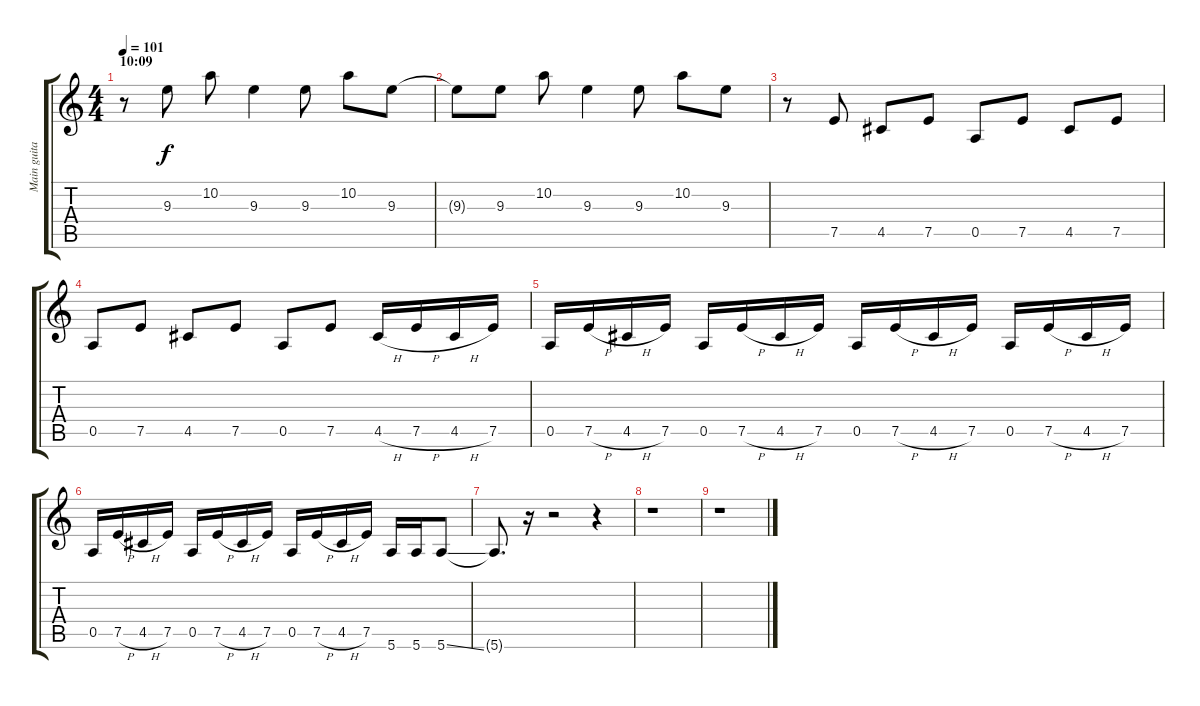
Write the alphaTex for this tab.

\track ("Main guitar" "Main guita") {instrument distortionguitar}
\staff {score tabs}
\tuning (E4 B3 G3 D3 A2 E2) {hide}
\ts (4 4)
\section ("" "10:09")
\tempo 101
\clef g2
\ks c
r.8{dy f volume 8 balance 16 instrument distortionguitar} 9.3.8 10.2.8 9.3.4 9.3.8 10.2.8 9.3.8 |
9.3{t}.8 9.3.8 10.2.8 9.3.4 9.3.8 10.2.8 9.3.8 |
r.8{volume 13 balance 16 instrument distortionguitar} 7.5.8 4.5.8 7.5.8 0.5.8 7.5.8 4.5.8 7.5.8 |
0.5.8{volume 13 balance 16 instrument distortionguitar} 7.5.8 4.5.8 7.5.8 0.5.8 7.5.8 4.5{h}.16 7.5{h}.16 4.5{h}.16 7.5.16 |
0.5.16 7.5{h}.16 4.5{h}.16 7.5.16 0.5.16 7.5{h}.16 4.5{h}.16 7.5.16 0.5.16 7.5{h}.16 4.5{h}.16 7.5.16 0.5.16 7.5{h}.16 4.5{h}.16 7.5.16 |
0.5.16 7.5{h}.16 4.5{h}.16 7.5.16 0.5.16 7.5{h}.16 4.5{h}.16 7.5.16 0.5.16 7.5{h}.16 4.5{h}.16 7.5.16 5.6.16 5.6.16 5.6{ss}.8 |
5.6{t}.8{d} r.16 r.2 r.4 |
r.1 |
r.1
